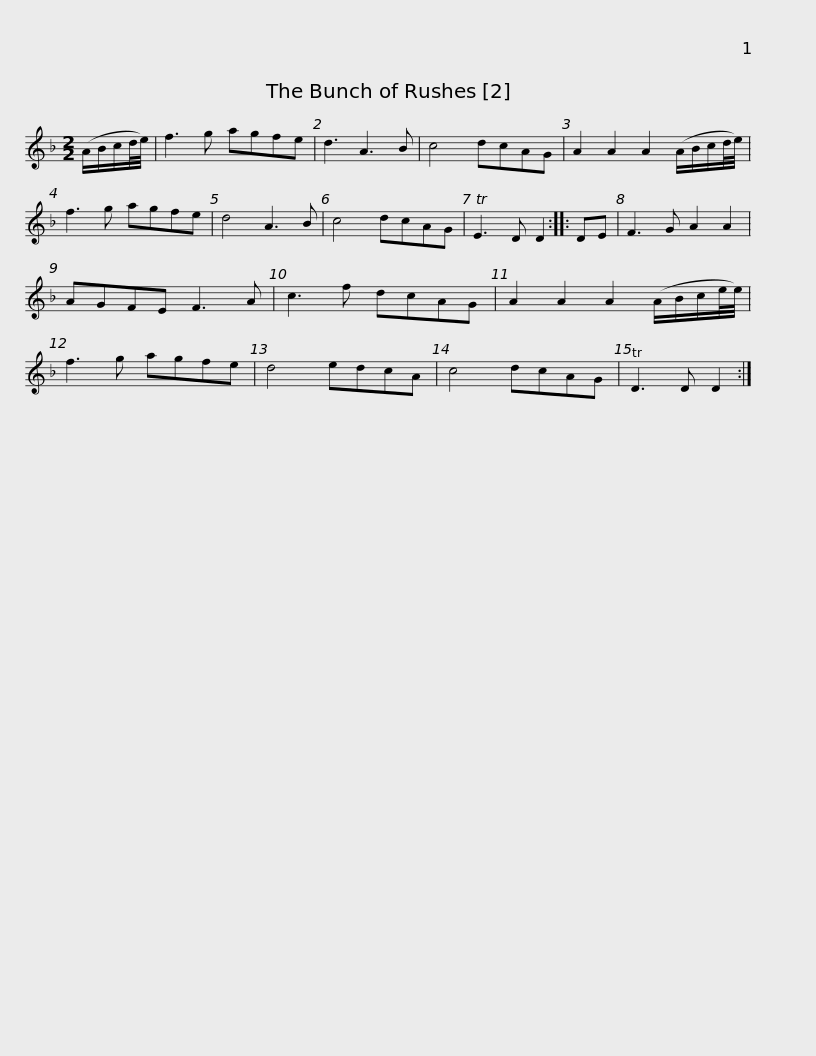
X:1
L:1/8
M:2/2
I:linebreak $
K:Dmin
V:1 treble
V:1
 (A/B/c/d/4e/4) | f3 g agfe | d3 A3 B | c4 dcAG | A2 A2 A2 (A/B/c/d/4e/4) | %5
 f3 g agfe | d4 A3 B | c4 dcAG |$ TE3 D D2 :: DE | %10
 F3 G A2 A2 | AGFE F3 A | c3 f dcAG | A2 A2 A2 (A/B/c/e/4e/4) | f3 g agfe |$ %15
 d4 edcA | c4 dcAG | D3 D D2 :| %18
